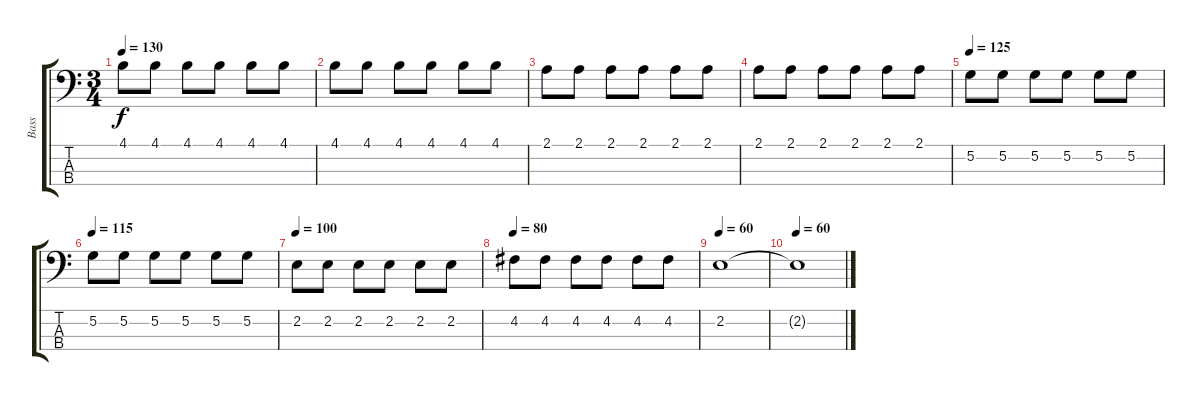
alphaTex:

\track ("Bass" "Bass") {instrument electricbassfinger}
\staff {score tabs}
\tuning (G2 D2 A1 E1) {hide}
\ts (3 4)
\tempo 130
\clef f4
\ks c
4.1.8{dy f} 4.1.8 4.1.8 4.1.8 4.1.8 4.1.8 |
4.1.8 4.1.8 4.1.8 4.1.8 4.1.8 4.1.8 |
2.1.8 2.1.8 2.1.8 2.1.8 2.1.8 2.1.8 |
2.1.8 2.1.8 2.1.8 2.1.8 2.1.8 2.1.8 |
\tempo 125
5.2.8 5.2.8 5.2.8 5.2.8 5.2.8 5.2.8 |
\tempo 115
5.2.8 5.2.8 5.2.8 5.2.8 5.2.8 5.2.8 |
\tempo 100
2.2.8 2.2.8 2.2.8 2.2.8 2.2.8 2.2.8 |
\tempo 80
4.2.8 4.2.8 4.2.8 4.2.8 4.2.8 4.2.8 |
\tempo 60
2.2.1 |
\tempo 60
2.2{t}.1
